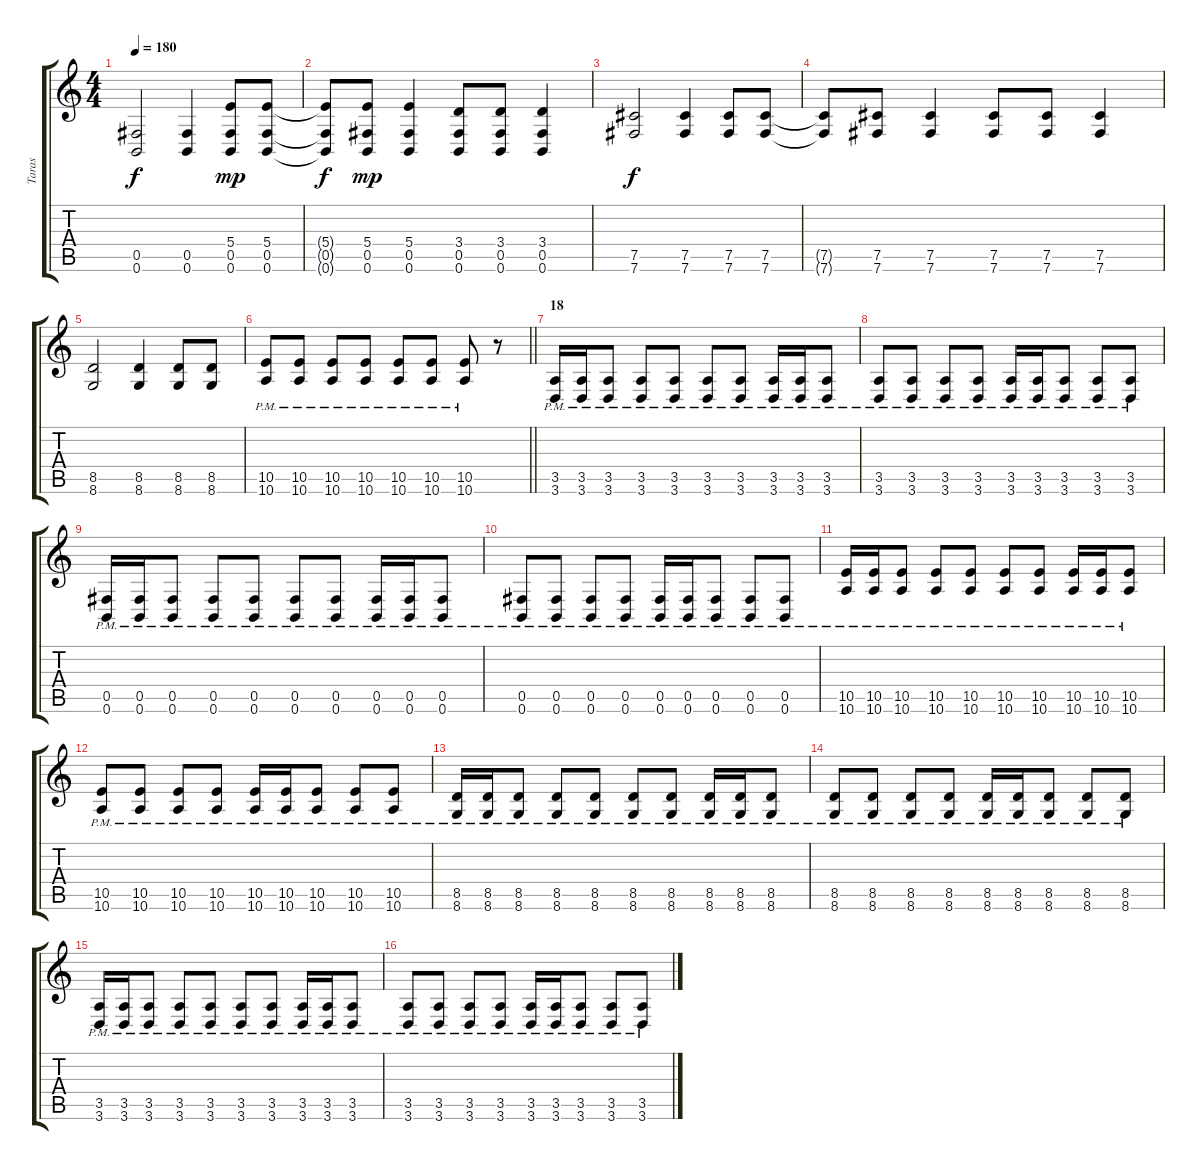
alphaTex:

\track ("Taras" "Taras") {instrument overdrivenguitar}
\staff {score tabs}
\tuning (Db4 Ab3 E3 B2 Gb2 B1) {hide}
\ts (4 4)
\tempo 180
\clef g2
\ks c
(0.5 0.6).2{dy f} (0.5 0.6).4 (5.4 0.5 0.6).8{dy mp} (5.4 0.5 0.6).8 |
(5.4{t} 0.5{t} 0.6{t}).8{dy f} (5.4 0.5 0.6).8{dy mp} (5.4 0.5 0.6).4 (3.4 0.5 0.6).8 (3.4 0.5 0.6).8 (3.4 0.5 0.6).4 |
(7.5 7.6).2{dy f} (7.5 7.6).4 (7.5 7.6).8 (7.5 7.6).8 |
(7.5{t} 7.6{t}).8 (7.5 7.6).8 (7.5 7.6).4 (7.5 7.6).8 (7.5 7.6).8 (7.5 7.6).4 |
(8.5 8.6).2 (8.5 8.6).4 (8.5 8.6).8 (8.5 8.6).8 |
\barLineRight lightlight
(10.5{pm} 10.6{pm}).8 (10.5{pm} 10.6{pm}).8 (10.5{pm} 10.6{pm}).8 (10.5{pm} 10.6{pm}).8 (10.5{pm} 10.6{pm}).8 (10.5{pm} 10.6{pm}).8 (10.5{pm} 10.6{pm}).8 r.8 |
\section ("" "18")
(3.5{pm} 3.6{pm}).16 (3.5{pm} 3.6{pm}).16 (3.5{pm} 3.6{pm}).8 (3.5{pm} 3.6{pm}).8 (3.5{pm} 3.6{pm}).8 (3.5{pm} 3.6{pm}).8 (3.5{pm} 3.6{pm}).8 (3.5{pm} 3.6{pm}).16 (3.5{pm} 3.6{pm}).16 (3.5{pm} 3.6{pm}).8 |
(3.5{pm} 3.6{pm}).8 (3.5{pm} 3.6{pm}).8 (3.5{pm} 3.6{pm}).8 (3.5{pm} 3.6{pm}).8 (3.5{pm} 3.6{pm}).16 (3.5{pm} 3.6{pm}).16 (3.5{pm} 3.6{pm}).8 (3.5{pm} 3.6{pm}).8 (3.5{pm} 3.6{pm}).8 |
(0.5{pm} 0.6{pm}).16 (0.5{pm} 0.6{pm}).16 (0.5{pm} 0.6{pm}).8 (0.5{pm} 0.6{pm}).8 (0.5{pm} 0.6{pm}).8 (0.5{pm} 0.6{pm}).8 (0.5{pm} 0.6{pm}).8 (0.5{pm} 0.6{pm}).16 (0.5{pm} 0.6{pm}).16 (0.5{pm} 0.6{pm}).8 |
(0.5{pm} 0.6{pm}).8 (0.5{pm} 0.6{pm}).8 (0.5{pm} 0.6{pm}).8 (0.5{pm} 0.6{pm}).8 (0.5{pm} 0.6{pm}).16 (0.5{pm} 0.6{pm}).16 (0.5{pm} 0.6{pm}).8 (0.5{pm} 0.6{pm}).8 (0.5{pm} 0.6{pm}).8 |
(10.5{pm} 10.6{pm}).16 (10.5{pm} 10.6{pm}).16 (10.5{pm} 10.6{pm}).8 (10.5{pm} 10.6{pm}).8 (10.5{pm} 10.6{pm}).8 (10.5{pm} 10.6{pm}).8 (10.5{pm} 10.6{pm}).8 (10.5{pm} 10.6{pm}).16 (10.5{pm} 10.6{pm}).16 (10.5{pm} 10.6{pm}).8 |
(10.5{pm} 10.6{pm}).8 (10.5{pm} 10.6{pm}).8 (10.5{pm} 10.6{pm}).8 (10.5{pm} 10.6{pm}).8 (10.5{pm} 10.6{pm}).16 (10.5{pm} 10.6{pm}).16 (10.5{pm} 10.6{pm}).8 (10.5{pm} 10.6{pm}).8 (10.5{pm} 10.6{pm}).8 |
(8.5{pm} 8.6{pm}).16 (8.5{pm} 8.6{pm}).16 (8.5{pm} 8.6{pm}).8 (8.5{pm} 8.6{pm}).8 (8.5{pm} 8.6{pm}).8 (8.5{pm} 8.6{pm}).8 (8.5{pm} 8.6{pm}).8 (8.5{pm} 8.6{pm}).16 (8.5{pm} 8.6{pm}).16 (8.5{pm} 8.6{pm}).8 |
(8.5{pm} 8.6{pm}).8 (8.5{pm} 8.6{pm}).8 (8.5{pm} 8.6{pm}).8 (8.5{pm} 8.6{pm}).8 (8.5{pm} 8.6{pm}).16 (8.5{pm} 8.6{pm}).16 (8.5{pm} 8.6{pm}).8 (8.5{pm} 8.6{pm}).8 (8.5{pm} 8.6{pm}).8 |
(3.5{pm} 3.6{pm}).16 (3.5{pm} 3.6{pm}).16 (3.5{pm} 3.6{pm}).8 (3.5{pm} 3.6{pm}).8 (3.5{pm} 3.6{pm}).8 (3.5{pm} 3.6{pm}).8 (3.5{pm} 3.6{pm}).8 (3.5{pm} 3.6{pm}).16 (3.5{pm} 3.6{pm}).16 (3.5{pm} 3.6{pm}).8 |
(3.5{pm} 3.6{pm}).8 (3.5{pm} 3.6{pm}).8 (3.5{pm} 3.6{pm}).8 (3.5{pm} 3.6{pm}).8 (3.5{pm} 3.6{pm}).16 (3.5{pm} 3.6{pm}).16 (3.5{pm} 3.6{pm}).8 (3.5{pm} 3.6{pm}).8 (3.5{pm} 3.6{pm}).8
